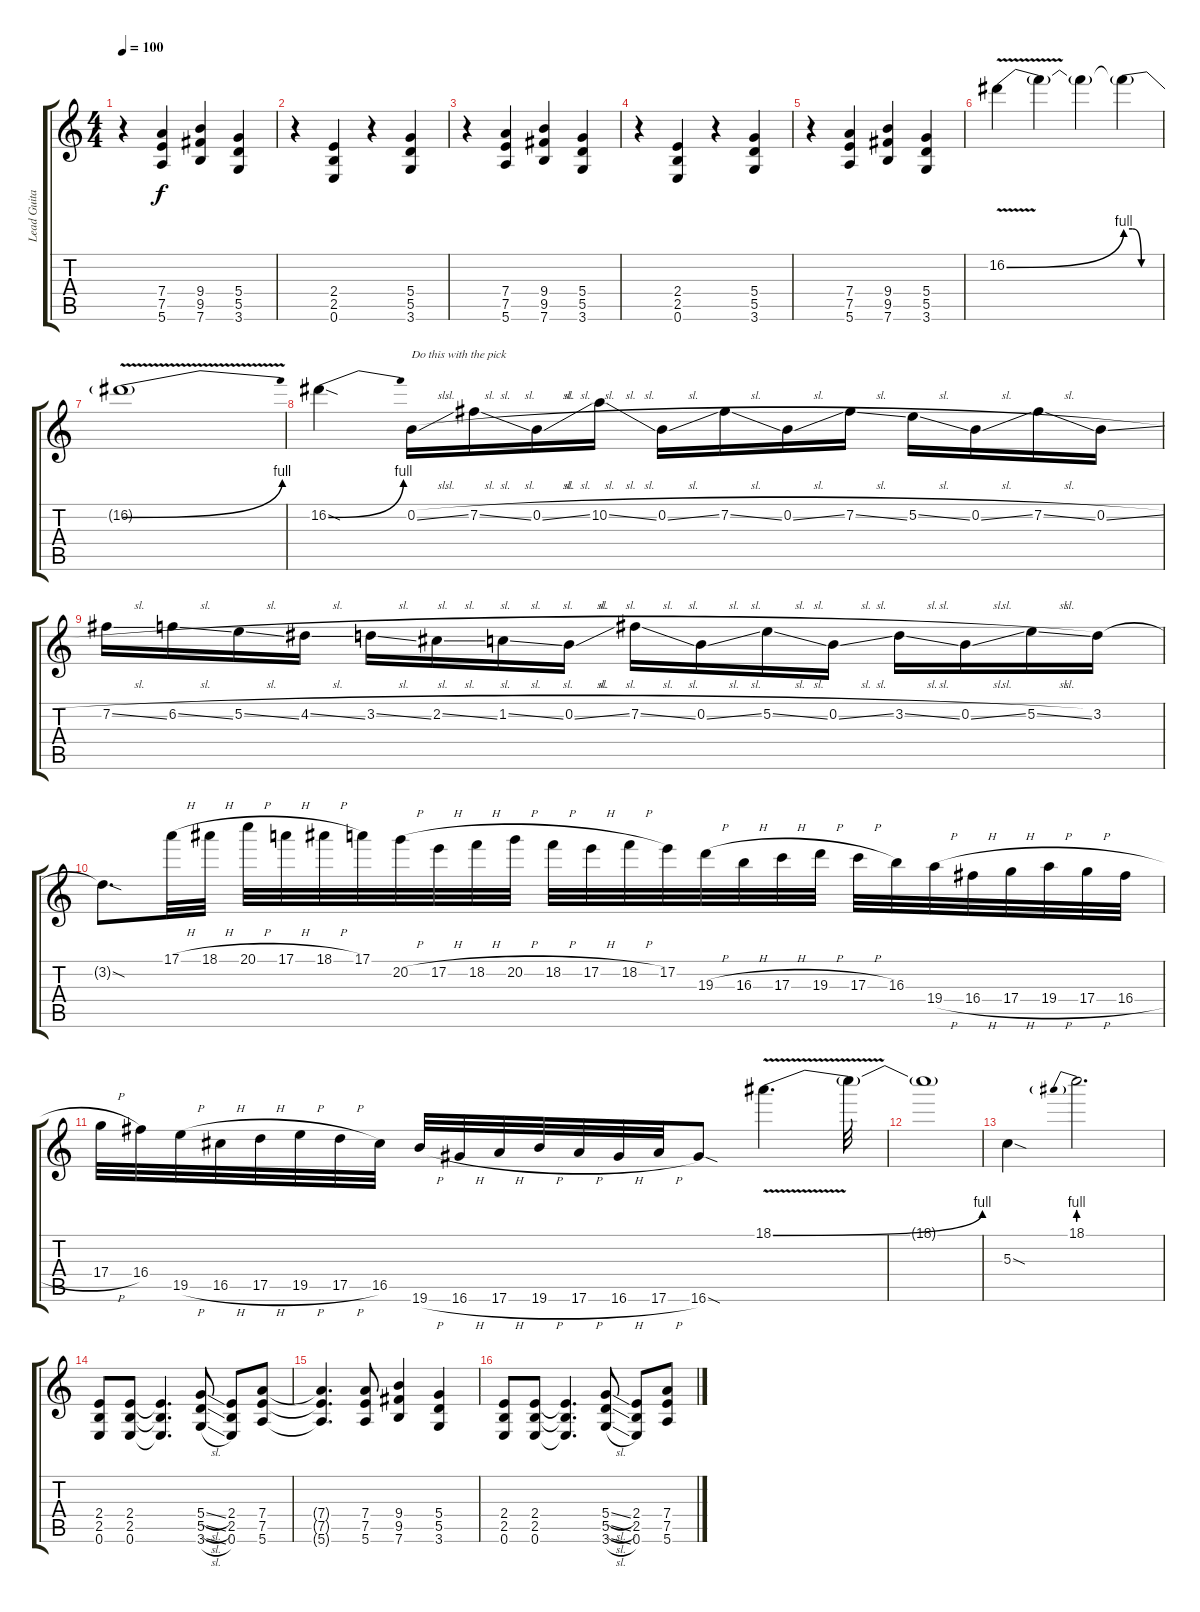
\track ("Lead Guitar" "Lead Guita") {instrument overdrivenguitar}
\staff {score tabs}
\tuning (E4 B3 G3 D3 A2 E2) {hide}
\ts (4 4)
\tempo 100
\clef g2
\ks c
r.4{dy f} (7.4 7.5 5.6).4 (9.4 9.5 7.6).4 (5.4 5.5 3.6).4 |
r.4 (2.4 2.5 0.6).4 r.4 (5.4 5.5 3.6).4 |
r.4 (7.4 7.5 5.6).4 (9.4 9.5 7.6).4 (5.4 5.5 3.6).4 |
r.4 (2.4 2.5 0.6).4 r.4 (5.4 5.5 3.6).4 |
r.4 (7.4 7.5 5.6).4 (9.4 9.5 7.6).4 (5.4 5.5 3.6).4 |
16.2{be (bend 0 0 60 4) v}.4{volume 16} 16.2{t}.4 16.2{t}.4 16.2{be (custom 0 4 15 4 30 0 60 0) t}.4 |
16.2{be (bend 0 0 60 4) v t}.1 |
16.2{be (bend 0 0 60 4) sod}.4 0.2{sl}.16{txt "Do this with the pick"} 7.2{sl}.16 0.2{sl}.16 10.2{sl}.16 0.2{sl}.16 7.2{sl}.16 0.2{sl}.16 7.2{sl}.16 5.2{sl}.16 0.2{sl}.16 7.2{sl}.16 0.2{sl}.16 |
7.2{sl}.16 6.2{sl}.16 5.2{sl}.16 4.2{sl}.16 3.2{sl}.16 2.2{sl}.16 1.2{sl}.16 0.2{sl}.16 7.2{sl}.16 0.2{sl}.16 5.2{sl}.16 0.2{sl}.16 3.2{sl}.16 0.2{sl}.16 5.2{sl}.16 3.2.16 |
3.2{sod t}.8{d} 17.1{h}.32 18.1{h}.32 20.1{h}.32 17.1{h}.32 18.1{h}.32 17.1.32 20.2{h}.32 17.2{h}.32 18.2{h}.32 20.2{h}.32 18.2{h}.32 17.2{h}.32 18.2{h}.32 17.2.32 19.3{h}.32 16.3{h}.32 17.3{h}.32 19.3{h}.32 17.3{h}.32 16.3.32 19.4{h}.32 16.4{h}.32 17.4{h}.32 19.4{h}.32 17.4{h}.32 16.4{h}.32 |
17.4{h}.32 16.4.32 19.5{h}.32 16.5{h}.32 17.5{h}.32 19.5{h}.32 17.5{h}.32 16.5.32 19.6{h}.32 16.6{h}.32 17.6{h}.32 19.6{h}.32 17.6{h}.32 16.6{h}.32 17.6{h}.32 16.6{sod}.8 18.1{be (bend 0 0 60 4) v}.4{d} 18.1{t}.32 |
18.1{t}.1 |
5.3{sod}.4 18.1{be (prebend 0 4 60 4)}.2{d} |
(2.4 2.5 0.6).8{volume 13} (2.4 2.5 0.6).8 (2.4{t} 2.5{t} 0.6{t}).4{d} (5.4{sl} 5.5{sl} 3.6{sl}).8 (2.4 2.5 0.6).8 (7.4 7.5 5.6).8 |
(7.4{t} 7.5{t} 5.6{t}).4{d} (7.4 7.5 5.6).8 (9.4 9.5 7.6).4 (5.4 5.5 3.6).4 |
(2.4 2.5 0.6).8 (2.4 2.5 0.6).8 (2.4{t} 2.5{t} 0.6{t}).4{d} (5.4{sl} 5.5{sl} 3.6{sl}).8 (2.4 2.5 0.6).8 (7.4 7.5 5.6).8
